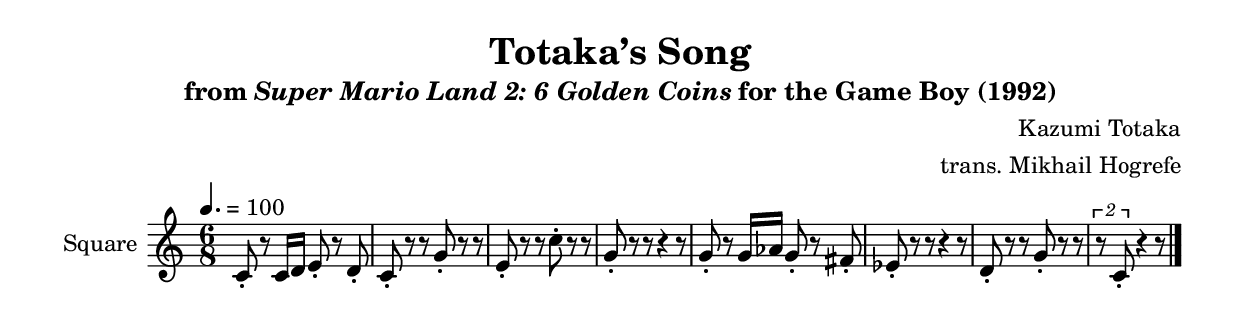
\version "2.24.3"

\book {
    \header {
        title = "Totaka’s Song"
        subtitle = \markup { "from" {\italic "Super Mario Land 2: 6 Golden Coins"} "for the Game Boy (1992)" }
        composer = "Kazumi Totaka"
        arranger = "trans. Mikhail Hogrefe"
    }

    \score {
        {
            \new Staff \relative c' {
                \set Staff.instrumentName = "Square"
                \set Staff.shortInstrumentName = "S."
\key c \major
\time 6/8
\tempo 4. = 100
c8-. r c16 d e8-. r d-. |
c8-. r r g'-. r r |
e8-. r r c'-. r r |
g8-. r r r4 r8 |
g8-. r g16 aes g8-. r fis-. |
ees8-. r r r4 r8 |
d8-. r r g-. r r |
\tuplet 2/3 { r8 c,-. } r4 r8 |
\bar "|."
            }
        }
        \midi {}
        \layout {
            \context {
                \Staff
                \RemoveEmptyStaves
            }
            \context {
                \DrumStaff
                \RemoveEmptyStaves
            }
        }
    }
}
